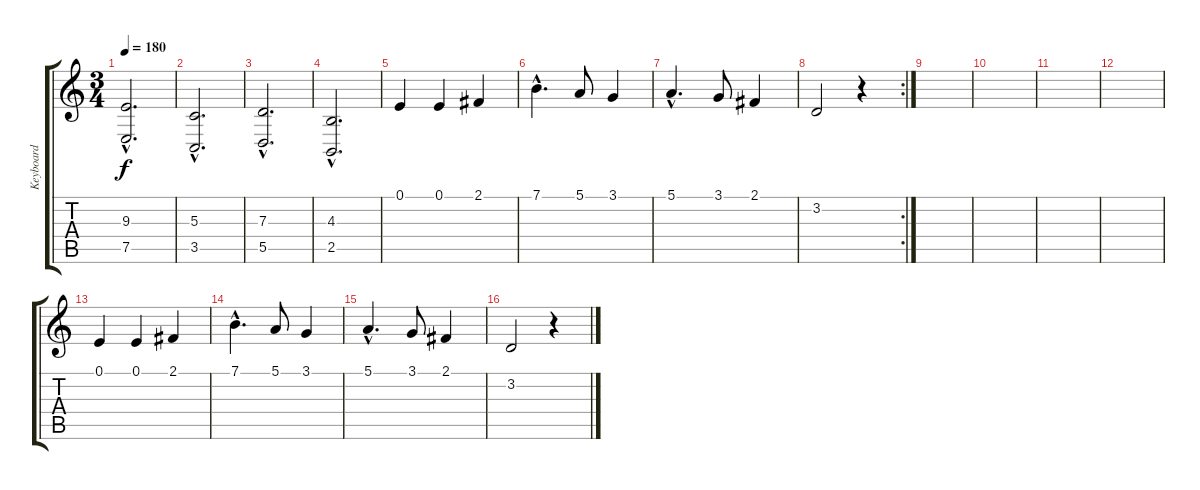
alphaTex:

\track ("Keyboard" "Keyboard") {instrument synthstrings1}
\staff {score tabs}
\tuning (E4 B3 G3 D3 A2 E2) {hide}
\ts (3 4)
\tempo 180
\clef g2
\ks c
(9.3{hac} 7.5{hac}).2{d dy f} |
(5.3{hac} 3.5{hac}).2{d} |
(7.3{hac} 5.5{hac}).2{d} |
(4.3{hac} 2.5{hac}).2{d} |
0.1.4 0.1.4 2.1.4 |
7.1{hac}.4{d} 5.1.8 3.1.4 |
5.1{hac}.4{d} 3.1.8 2.1.4 |
\rc 2
3.2.2 r.4 |
|
|
|
|
0.1.4 0.1.4 2.1.4 |
7.1{hac}.4{d} 5.1.8 3.1.4 |
5.1{hac}.4{d} 3.1.8 2.1.4 |
3.2.2 r.4
